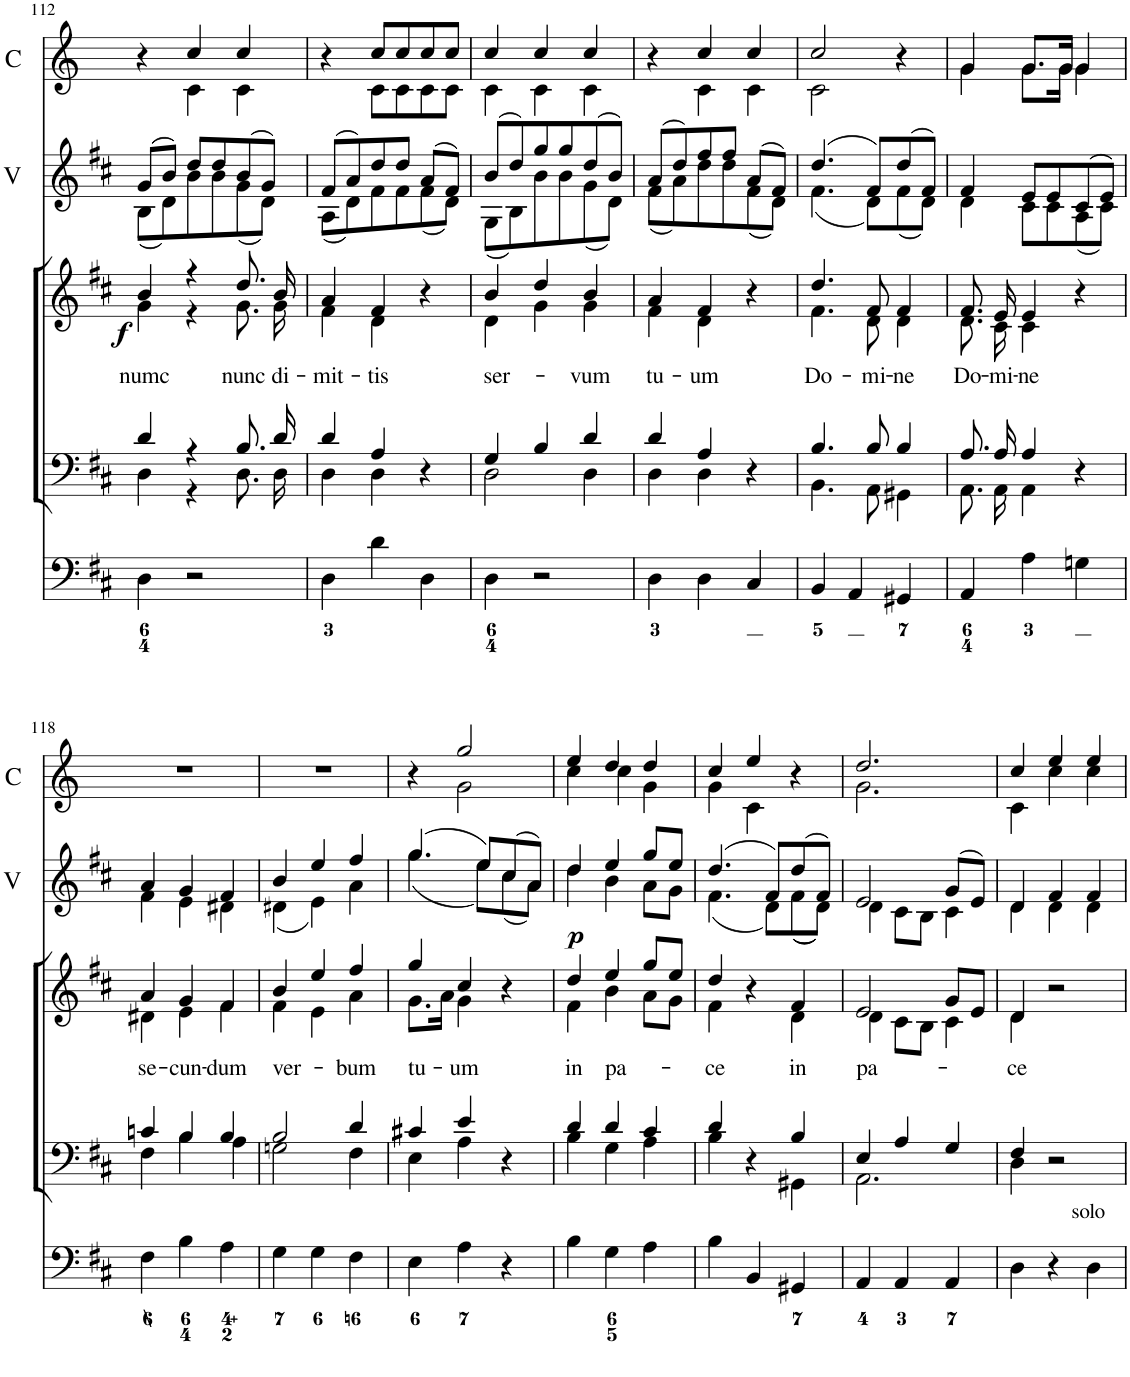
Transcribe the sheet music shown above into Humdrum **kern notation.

**kern	**dynam	**kern	**dynam	**kern	**kern	**kern	**text	**dynam	**kern	**dynam	**kern
*part7	*part7	*part6	*part6	*part5	*part4	*part3	*part3	*part3	*part2	*part2	*part1
*staff7	*staff7	*staff6	*staff6	*staff5	*staff4	*staff3	*staff3	*staff3	*staff2	*staff2	*staff1
*I"Violin	*	*I"Violin	*	*I"Organ	*I"Voice	*I"Voice	*	*	*I"2 Violini	*	*I"2 Corni in D
*I'Vln.	*	*I'Vln.	*	*	*	*	*	*	*I'V	*	*I'C
!!LO:PB:g=z
*clefG2	*	*clefG2	*	*clefF4	*clefF4	*clefG2	*	*	*clefG2	*	*clefG2
*	*	*	*	*	*	*	*	*	*	*	*Trd6c10
*k[f#c#]	*	*k[f#c#]	*	*k[f#c#]	*k[f#c#]	*k[f#c#]	*	*	*k[f#c#]	*	*k[]
*M3/4	*	*M3/4	*	*M3/4	*M3/4	*M3/4	*	*	*M3/4	*	*M3/4
=112	=112	=112	=112	=112	=112	=112	=112	=112	=112	=112	=112
*	*	*	*	*	*^	*^	*	*	*	*	*
!	!	!	!	!	!	!	!	!	!LO:LY:b	!LO:DY:b	!	!	!
*	*	*	*	*	*	*	*	*	*	*	*^	*	*^
(8B/L	.	(8g	.	4D\	4d/	4D\	4b/	4g\	numc	f	(8g/L	(8B\L	.	4r	4ryy
8d/J)	.	8b)	.	.	.	.	.	.	.	.	8b/J)	8d\)	.	.	.
8b\L	.	8dd	.	2r	4r	4r	4r	4r	.	.	8dd/L	8b\	.	4cc/	4c\
8b\J	.	8dd	.	.	.	.	.	.	.	.	8dd/	8b\	.	.	.
!	!	!	!	!	!	!	!	!	!LO:LY:b	!	!	!	!	!	!
(8g/L	.	(8b	.	.	8.B/L	8.D\L	8.dd/	8.g\	nunc	.	(8b/	(8g\	.	4cc/	4c\
8d/J)	.	8g)	.	.	.	.	.	.	.	.	8g/J)	8d\J)	.	.	.
!	!	!	!	!	!	!	!	!	!LO:LY:b	!	!	!	!	!	!
.	.	.	.	.	16d/Jk	16D\Jk	16b/	16g\	di-	.	.	.	.	.	.
=113	=113	=113	=113	=113	=113	=113	=113	=113	=113	=113	=113	=113	=113	=113	=113
!	!	!	!	!	!	!	!	!	!LO:LY:b	!	!	!	!	!	!
(8A/L	.	(8f#L	.	4D\	4d/	4D\	4a/	4f#\	-mit-	.	(8f#/L	(8A\L	.	4r	4ryy
8d/J)	.	8a)	.	.	.	.	.	.	.	.	8a/)	8d\)	.	.	.
!	!	!	!	!	!	!	!	!	!LO:LY:b	!	!	!	!	!	!
8f#/L	.	8dd	.	4d\	4A/	4D\	4f#/	4d\	-tis	.	8dd/	8f#\	.	8cc/L	8c\L
8f#/J	.	8ddJ	.	.	.	.	.	.	.	.	8dd/J	8f#\	.	8cc/	8c\
(8f#/L	.	(8a	.	4D\	4r	4ryy	4r	4ryy	.	.	(8a/L	(8f#\	.	8cc/	8c\
8d/J)	.	8f#)	.	.	.	.	.	.	.	.	8f#/J)	8d\J)	.	8cc/J	8c\J
=114	=114	=114	=114	=114	=114	=114	=114	=114	=114	=114	=114	=114	=114	=114	=114
!	!	!	!	!	!	!	!	!	!LO:LY:b	!	!	!	!	!	!
(8G/L	.	(8b	.	4D\	4G/	2D\	4b/	4d\	ser-	.	(8b/L	(8G\L	.	4cc/	4c\
8B/J)	.	8dd)	.	.	.	.	.	.	.	.	8dd/)	8B\)	.	.	.
8b\L	.	8gg	.	2r	4B/	.	4dd/	4g\	.	.	8gg/	8b\	.	4cc/	4c\
8b\J	.	8gg	.	.	.	.	.	.	.	.	8gg/	8b\	.	.	.
!	!	!	!	!	!	!	!	!	!LO:LY:b	!	!	!	!	!	!
(8g/L	.	(8dd	.	.	4d/	4D\	4b/	4g\	-vum	.	(8dd/	(8g\	.	4cc/	4c\
8d/J)	.	8b)	.	.	.	.	.	.	.	.	8b/J)	8d\J)	.	.	.
=115	=115	=115	=115	=115	=115	=115	=115	=115	=115	=115	=115	=115	=115	=115	=115
!	!	!	!	!	!	!	!	!	!LO:LY:b	!	!	!	!	!	!
(8f#/L	.	(8a	.	4D\	4d/	4D\	4a/	4f#\	tu-	.	(8a/L	(8f#\L	.	4r	4ryy
8a/J)	.	8dd)	.	.	.	.	.	.	.	.	8dd/)	8a\)	.	.	.
!	!	!	!	!	!	!	!	!	!LO:LY:b	!	!	!	!	!	!
8dd\L	.	8ff#	.	4D\	4A/	4D\	4f#/	4d\	-um	.	8ff#/	8dd\	.	4cc/	4c\
8dd\J	.	8ff#	.	.	.	.	.	.	.	.	8ff#/J	8dd\	.	.	.
(8f#/L	.	(8a	.	4C#/	4r	4ryy	4r	4ryy	.	.	(8a/L	(8f#\	.	4cc/	4c\
8d/J)	.	8f#)	.	.	.	.	.	.	.	.	8f#/J)	8d\J)	.	.	.
=116	=116	=116	=116	=116	=116	=116	=116	=116	=116	=116	=116	=116	=116	=116	=116
!	!	!	!	!	!	!	!	!	!LO:LY:b	!	!	!	!	!	!
(4.f#	.	(4.dd	.	4BB/	4.B/	4.BB\	4.dd/	4.f#\	Do-	.	(4.dd/	(4.f#\	.	2cc/	2c\
.	.	.	.	4AA/	.	.	.	.	.	.	.	.	.	.	.
!	!	!	!	!	!	!	!	!	!LO:LY:b	!	!	!	!	!	!
8d)	.	8f#)	.	.	8B/	8AA\	8f#/	8d\	-mi-	.	8f#/L)	8d\L)	.	.	.
!	!	!	!	!	!	!	!	!	!LO:LY:b	!	!	!	!	!	!
(8f#/L	.	(8dd	.	4GG#X/	4B/	4GG#X\	4f#/	4d\	-ne	.	(8dd/	(8f#\	.	4r	4ryy
8d/J)	.	8f#)	.	.	.	.	.	.	.	.	8f#/J)	8d\J)	.	.	.
=117	=117	=117	=117	=117	=117	=117	=117	=117	=117	=117	=117	=117	=117	=117	=117
!	!	!	!	!	!	!	!	!	!LO:LY:b	!	!	!	!	!	!
4d	.	4f#	.	4AA/	8.A/L	8.AA\L	8.f#/	8.d\	Do-	.	4f#/	4d\	.	4g/	4g\
!	!	!	!	!	!	!	!	!	!LO:LY:b	!	!	!	!	!	!
.	.	.	.	.	16A/Jk	16AA\Jk	16e/	16c#\	-mi-	.	.	.	.	.	.
!	!	!	!	!	!	!	!	!	!LO:LY:b	!	!	!	!	!	!
8c#/L	.	8e	.	4A\	4A/	4AA\	4e/	4c#\	-ne	.	8e/L	8c#\L	.	8.g/L	8.g\L
8c#/J	.	8e	.	.	.	.	.	.	.	.	8e/	8c#\	.	.	.
.	.	.	.	.	.	.	.	.	.	.	.	.	.	16g/Jk	16g\Jk
(8A/L	.	(8c#	.	4Gn\	4r	4ryy	4r	4ryy	.	.	(8c#/	(8A\	.	4g/	4g\
8c#/J)	.	8e)	.	.	.	.	.	.	.	.	8e/J)	8c#\J)	.	.	.
*	*	*	*	*	*	*	*	*	*	*	*	*	*	*v	*v
!!LO:LB:g=z
=118	=118	=118	=118	=118	=118	=118	=118	=118	=118	=118	=118	=118	=118	=118
!	!	!	!	!	!	!	!	!	!LO:LY:b	!	!	!	!	!
4f#	.	4a	.	4F#\	4cn/	4F#\	4a/	4d#X\	se-	.	4a/	4f#\	.	2.r
!	!	!	!	!	!	!	!	!	!LO:LY:b	!	!	!	!	!
4e	.	4g	.	4B\	4B/	4B\	4g/	4e\	-cun-	.	4g/	4e\	.	.
!	!	!	!	!	!	!	!	!	!LO:LY:b	!	!	!	!	!
4d#X	.	4f#	.	4A\	4B/	4A\	4f#/	4f#\	-dum	.	4f#/	4d#X\	.	.
=119	=119	=119	=119	=119	=119	=119	=119	=119	=119	=119	=119	=119	=119	=119
!	!	!	!	!	!	!	!	!	!LO:LY:b	!	!	!	!	!
(4d#X	.	4b	.	4G\	2B/	2Gn\	4b/	4f#\	ver-	.	4b/	(4d#X\	.	2.r
4e)	.	4ee	.	4G\	.	.	4ee/	4e\	.	.	4ee/	4e\)	.	.
!	!	!	!	!	!	!	!	!	!LO:LY:b	!	!	!	!	!
4a	.	4ff#	.	4F#\	4d/	4F#\	4ff#/	4a\	-bum	.	4ff#/	4a\	.	.
=120	=120	=120	=120	=120	=120	=120	=120	=120	=120	=120	=120	=120	=120	=120
!	!	!	!	!	!	!	!	!	!LO:LY:b	!	!	!	!	!
*	*	*	*	*	*	*	*	*	*	*	*	*	*	*^
(4.gg	.	(4.gg	.	4E\	4c#X/	4E\	4gg/	8.g\L	tu-	.	(4.gg/	(4.gg\	.	4r	4ryy
.	.	.	.	.	.	.	.	16a\Jk	.	.	.	.	.	.	.
!	!	!	!	!	!	!	!	!	!LO:LY:b	!	!	!	!	!	!
.	.	.	.	4A\	4e/	4A\	4cc#/	4g\	-um	.	.	.	.	2gg/	2g\
8ee)	.	8ee)	.	.	.	.	.	.	.	.	8ee/L)	8ee\L)	.	.	.
(8cc#\L	.	(8cc#	.	4r	4r	4ryy	4r	4ryy	.	.	(8cc#/	(8cc#\	.	.	.
8a\J)	.	8a)	.	.	.	.	.	.	.	.	8a/J)	8a\J)	.	.	.
=121	=121	=121	=121	=121	=121	=121	=121	=121	=121	=121	=121	=121	=121	=121	=121
!	!LO:DY:b	!	!LO:DY:b	!	!	!	!	!	!LO:LY:b	!	!	!	!LO:DY:b	!	!
4dd	p	4dd	p	4B\	4d/	4B\	4dd/	4f#\	in	.	4dd/	4dd\	p	4ee/	4cc\
!	!	!	!	!	!	!	!	!	!LO:LY:b	!	!	!	!	!	!
4b	.	4ee	.	4G\	4d/	4G\	4ee/	4b\	pa-	.	4ee/	4b\	.	4dd/	4cc\
8a/L	.	8gg	.	4A\	4c#/	4A\	8gg/L	8a\L	.	.	8gg/L	8a\L	.	4dd/	4g\
8g/J	.	8ee	.	.	.	.	8ee/J	8g\J	.	.	8ee/J	8g\J	.	.	.
=122	=122	=122	=122	=122	=122	=122	=122	=122	=122	=122	=122	=122	=122	=122	=122
!	!	!	!	!	!	!	!	!	!LO:LY:b	!	!	!	!	!	!
(4.f#	.	(4.dd	.	4B\	4d/	4B\	4dd/	4f#\	-ce	.	(4.dd/	(4.f#\	.	4cc/	4g\
.	.	.	.	4BB/	4r	4ryy	4r	4ryy	.	.	.	.	.	4ee/	4c\
8d)	.	8f#L)	.	.	.	.	.	.	.	.	8f#/L)	8d\L)	.	.	.
!	!	!	!	!	!	!	!	!	!LO:LY:b	!	!	!	!	!	!
(8f#/L	.	(8dd	.	4GG#X/	4B/	4GG#X\	4f#/	4d\	in	.	(8dd/	((8f#\	.	4r	4ryy
8d/J)	.	8f#J)	.	.	.	.	.	.	.	.	8f#/J)	8d\J))	.	.	.
=123	=123	=123	=123	=123	=123	=123	=123	=123	=123	=123	=123	=123	=123	=123	=123
!	!	!	!	!	!	!	!	!	!LO:LY:b	!	!	!	!	!	!
4d	.	2e	.	4AA/	4E/	2.AA\	2e/	4d\	pa-	.	2e/	4d\	.	2.dd/	2.g\
8c#/L	.	.	.	4AA/	4A/	.	.	8c#\L	.	.	.	8c#\L	.	.	.
8B/J	.	.	.	.	.	.	.	8B\J	.	.	.	8B\J	.	.	.
4c#	.	(8g	.	4AA/	4G/	.	8g/L	4c#\	.	.	(8g/L	4c#\	.	.	.
.	.	8e)	.	.	.	.	8e/J	.	.	.	8e/J)	.	.	.	.
=124	=124	=124	=124	=124	=124	=124	=124	=124	=124	=124	=124	=124	=124	=124	=124
!	!	!	!	!	!	!	!	!	!LO:LY:b	!	!	!	!	!	!
4d	.	4d	.	4D\	4F#/	4D\	4d/	4d\	-ce	.	4d/	4d\	.	4cc/	4c\
4d	.	4f#	.	4r	2r	2ryy	2r	2ryy	.	.	4f#/	4d\	.	4ee/	4cc\
!	!	!	!	!LO:TX:a:t=solo	!	!	!	!	!	!	!	!	!	!	!
4d	.	4f#	.	4D\	.	.	.	.	.	.	4f#/	4d\	.	4ee/	4cc\
*	*	*	*	*	*v	*v	*	*	*	*	*v	*v	*	*v	*v
*	*	*	*	*	*	*v	*v	*	*	*	*	*
=	=	=	=	=	=	=	=	=	=	=	=
*-	*-	*-	*-	*-	*-	*-	*-	*-	*-	*-	*-
